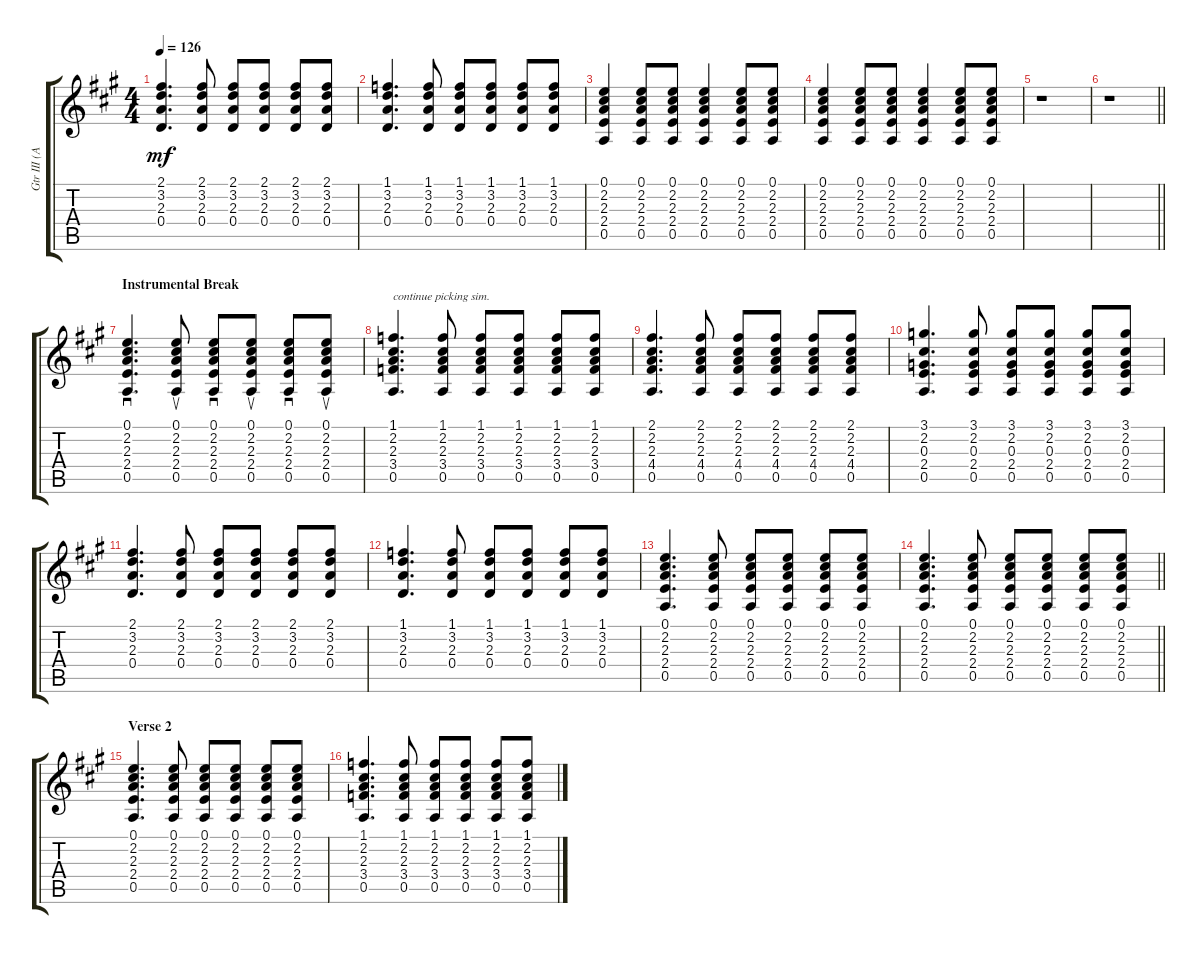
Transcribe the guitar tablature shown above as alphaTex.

\track ("Gtr III (Acoustic)" "Gtr III (A") {instrument acousticguitarsteel}
\staff {score tabs}
\tuning (E4 B3 G3 D3 A2 E2) {hide}
\ts (4 4)
\tempo 126
\clef g2
\ks a
(2.1 3.2 2.3 0.4).4{d dy mf} (2.1 3.2 2.3 0.4).8 (2.1 3.2 2.3 0.4).8 (2.1 3.2 2.3 0.4).8 (2.1 3.2 2.3 0.4).8 (2.1 3.2 2.3 0.4).8 |
(1.1 3.2 2.3 0.4).4{d} (1.1 3.2 2.3 0.4).8 (1.1 3.2 2.3 0.4).8 (1.1 3.2 2.3 0.4).8 (1.1 3.2 2.3 0.4).8 (1.1 3.2 2.3 0.4).8 |
(0.1 2.2 2.3 2.4 0.5).4 (0.1 2.2 2.3 2.4 0.5).8 (0.1 2.2 2.3 2.4 0.5).8 (0.1 2.2 2.3 2.4 0.5).4 (0.1 2.2 2.3 2.4 0.5).8 (0.1 2.2 2.3 2.4 0.5).8 |
(0.1 2.2 2.3 2.4 0.5).4 (0.1 2.2 2.3 2.4 0.5).8 (0.1 2.2 2.3 2.4 0.5).8 (0.1 2.2 2.3 2.4 0.5).4 (0.1 2.2 2.3 2.4 0.5).8 (0.1 2.2 2.3 2.4 0.5).8 |
r.1 |
\barLineRight lightlight
r.1 |
\section ("" "Instrumental Break")
(0.1 2.2 2.3 2.4 0.5).4{d sd} (0.1 2.2 2.3 2.4 0.5).8{su} (0.1 2.2 2.3 2.4 0.5).8{sd} (0.1 2.2 2.3 2.4 0.5).8{su} (0.1 2.2 2.3 2.4 0.5).8{sd} (0.1 2.2 2.3 2.4 0.5).8{su} |
(1.1 2.2 2.3 3.4 0.5).4{d txt "continue picking sim."} (1.1 2.2 2.3 3.4 0.5).8 (1.1 2.2 2.3 3.4 0.5).8 (1.1 2.2 2.3 3.4 0.5).8 (1.1 2.2 2.3 3.4 0.5).8 (1.1 2.2 2.3 3.4 0.5).8 |
(2.1 2.2 2.3 4.4 0.5).4{d} (2.1 2.2 2.3 4.4 0.5).8 (2.1 2.2 2.3 4.4 0.5).8 (2.1 2.2 2.3 4.4 0.5).8 (2.1 2.2 2.3 4.4 0.5).8 (2.1 2.2 2.3 4.4 0.5).8 |
(3.1 2.2 0.3 2.4 0.5).4{d} (3.1 2.2 0.3 2.4 0.5).8 (3.1 2.2 0.3 2.4 0.5).8 (3.1 2.2 0.3 2.4 0.5).8 (3.1 2.2 0.3 2.4 0.5).8 (3.1 2.2 0.3 2.4 0.5).8 |
(2.1 3.2 2.3 0.4).4{d} (2.1 3.2 2.3 0.4).8 (2.1 3.2 2.3 0.4).8 (2.1 3.2 2.3 0.4).8 (2.1 3.2 2.3 0.4).8 (2.1 3.2 2.3 0.4).8 |
(1.1 3.2 2.3 0.4).4{d} (1.1 3.2 2.3 0.4).8 (1.1 3.2 2.3 0.4).8 (1.1 3.2 2.3 0.4).8 (1.1 3.2 2.3 0.4).8 (1.1 3.2 2.3 0.4).8 |
(0.1 2.2 2.3 2.4 0.5).4{d} (0.1 2.2 2.3 2.4 0.5).8 (0.1 2.2 2.3 2.4 0.5).8 (0.1 2.2 2.3 2.4 0.5).8 (0.1 2.2 2.3 2.4 0.5).8 (0.1 2.2 2.3 2.4 0.5).8 |
\barLineRight lightlight
(0.1 2.2 2.3 2.4 0.5).4{d} (0.1 2.2 2.3 2.4 0.5).8 (0.1 2.2 2.3 2.4 0.5).8 (0.1 2.2 2.3 2.4 0.5).8 (0.1 2.2 2.3 2.4 0.5).8 (0.1 2.2 2.3 2.4 0.5).8 |
\section ("" "Verse 2")
(0.1 2.2 2.3 2.4 0.5).4{d} (0.1 2.2 2.3 2.4 0.5).8 (0.1 2.2 2.3 2.4 0.5).8 (0.1 2.2 2.3 2.4 0.5).8 (0.1 2.2 2.3 2.4 0.5).8 (0.1 2.2 2.3 2.4 0.5).8 |
(1.1 2.2 2.3 3.4 0.5).4{d} (1.1 2.2 2.3 3.4 0.5).8 (1.1 2.2 2.3 3.4 0.5).8 (1.1 2.2 2.3 3.4 0.5).8 (1.1 2.2 2.3 3.4 0.5).8 (1.1 2.2 2.3 3.4 0.5).8
